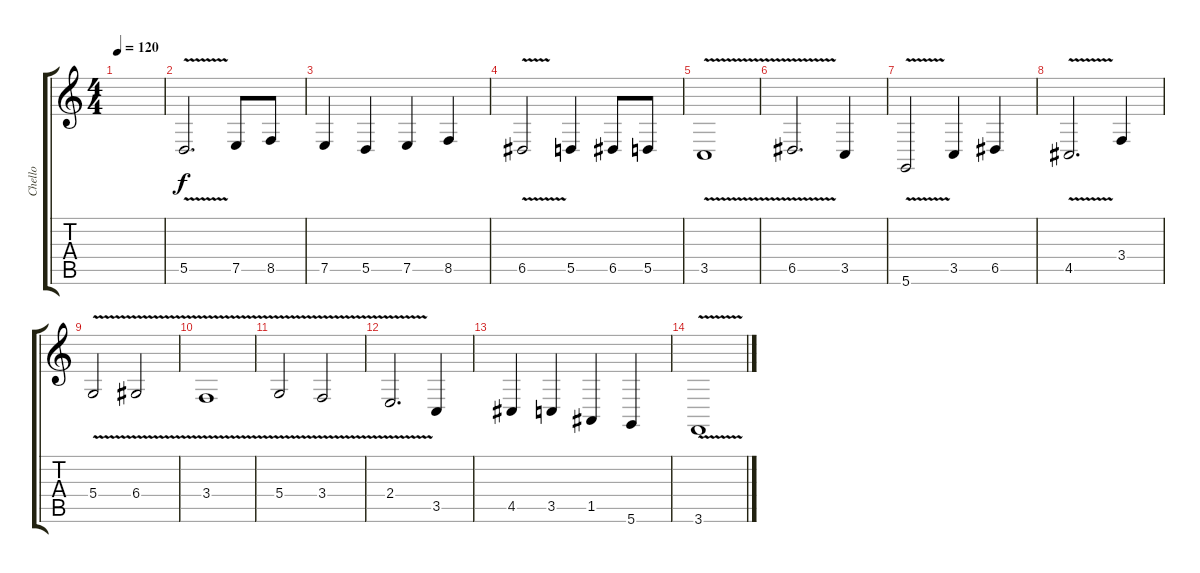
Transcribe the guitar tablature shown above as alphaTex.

\track ("Chello" "Chello") {instrument cello}
\staff {score tabs}
\tuning (E4 B3 G3 D3 A2 D2) {hide}
\ts (4 4)
\tempo 120
\clef g2
\ks c
|
5.5{v}.2{d} 7.5.8 8.5.8 |
7.5.4 5.5.4 7.5.4 8.5.4 |
6.5{v}.2 5.5.4 6.5.8 5.5.8 |
3.5{v}.1 |
6.5{v}.2{d} 3.5.4 |
5.6{v}.2 3.5.4 6.5.4 |
4.5{v}.2{d} 3.4.4 |
5.4{v}.2 6.4{v}.2 |
3.4{v}.1 |
5.4{v}.2 3.4{v}.2 |
2.4{v}.2{d} 3.5.4 |
4.5.4 3.5.4 1.5.4 5.6.4 |
3.6{v}.1{instrument violin}
